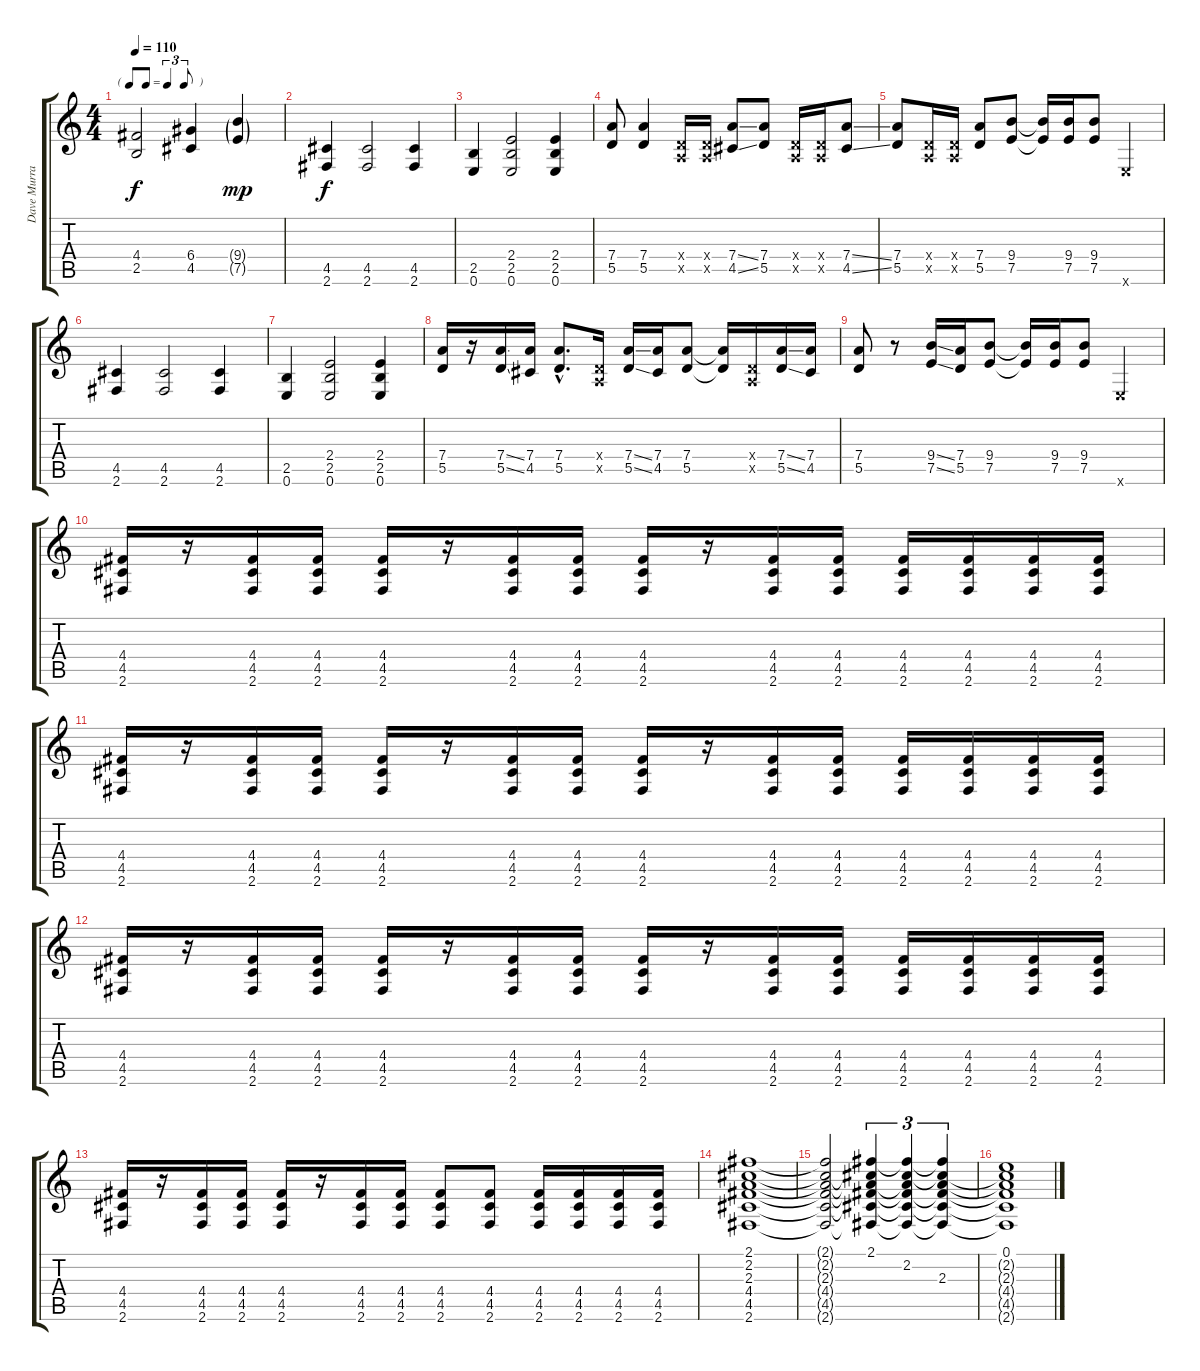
\track ("Dave Murray" "Dave Murra") {instrument overdrivenguitar}
\staff {score tabs}
\tuning (E4 B3 G3 D3 A2 E2) {hide}
\ts (4 4)
\tf triplet8th
\tempo 110
\clef g2
\ks c
(4.4 2.5).2{dy f} (6.4 4.5).4 (9.4{g} 7.5{g}).4{dy mp} |
(4.5 2.6).4{dy f} (4.5 2.6).2 (4.5 2.6).4 |
(2.5 0.6).4 (2.4 2.5 0.6).2 (2.4 2.5 0.6).4 |
(7.4 5.5).8 (7.4 5.5).4 (0.4{x} 0.5{x}).16 (0.4{x} 0.5{x}).16 (7.4{ss} 4.5{ss}).8 (7.4 5.5).8 (0.4{x} 0.5{x}).16 (0.4{x} 0.5{x}).16 (7.4{ss} 4.5{ss}).8 |
(7.4 5.5).8 (0.4{x} 0.5{x}).16 (0.4{x} 0.5{x}).16 (7.4 5.5).8 (9.4 7.5).8 (9.4{t} 7.5{t}).16 (9.4 7.5).16 (9.4 7.5).8 0.6{x}.4 |
(4.5 2.6).4 (4.5 2.6).2 (4.5 2.6).4 |
(2.5 0.6).4 (2.4 2.5 0.6).2 (2.4 2.5 0.6).4 |
(7.4 5.5).16 r.16 (7.4{ss} 5.5{ss}).16 (7.4 4.5).16 (7.4{hac} 5.5{hac}).8{d} (0.4{x} 0.5{x}).16 (7.4{ss} 5.5{ss}).16 (7.4 4.5).16 (7.4 5.5).8 (7.4{t} 5.5{t}).16 (0.4{x} 0.5{x}).16 (7.4{ss} 5.5{ss}).16 (7.4 4.5).16 |
(7.4 5.5).8 r.8 (9.4{ss} 7.5{ss}).16 (7.4 5.5).16 (9.4 7.5).8 (9.4{t} 7.5{t}).16 (9.4 7.5).16 (9.4 7.5).8 0.6{x}.4 |
(4.4 4.5 2.6).16 r.16 (4.4 4.5 2.6).16 (4.4 4.5 2.6).16 (4.4 4.5 2.6).16 r.16 (4.4 4.5 2.6).16 (4.4 4.5 2.6).16 (4.4 4.5 2.6).16 r.16 (4.4 4.5 2.6).16 (4.4 4.5 2.6).16 (4.4 4.5 2.6).16 (4.4 4.5 2.6).16 (4.4 4.5 2.6).16 (4.4 4.5 2.6).16 |
(4.4 4.5 2.6).16 r.16 (4.4 4.5 2.6).16 (4.4 4.5 2.6).16 (4.4 4.5 2.6).16 r.16 (4.4 4.5 2.6).16 (4.4 4.5 2.6).16 (4.4 4.5 2.6).16 r.16 (4.4 4.5 2.6).16 (4.4 4.5 2.6).16 (4.4 4.5 2.6).16 (4.4 4.5 2.6).16 (4.4 4.5 2.6).16 (4.4 4.5 2.6).16 |
(4.4 4.5 2.6).16 r.16 (4.4 4.5 2.6).16 (4.4 4.5 2.6).16 (4.4 4.5 2.6).16 r.16 (4.4 4.5 2.6).16 (4.4 4.5 2.6).16 (4.4 4.5 2.6).16 r.16 (4.4 4.5 2.6).16 (4.4 4.5 2.6).16 (4.4 4.5 2.6).16 (4.4 4.5 2.6).16 (4.4 4.5 2.6).16 (4.4 4.5 2.6).16 |
(4.4 4.5 2.6).16 r.16 (4.4 4.5 2.6).16 (4.4 4.5 2.6).16 (4.4 4.5 2.6).16 r.16 (4.4 4.5 2.6).16 (4.4 4.5 2.6).16 (4.4 4.5 2.6).8 (4.4 4.5 2.6).8 (4.4 4.5 2.6).16 (4.4 4.5 2.6).16 (4.4 4.5 2.6).16 (4.4 4.5 2.6).16 |
(2.1 2.2 2.3 4.4 4.5 2.6).1 |
(2.1{t} 2.2{t} 2.3{t} 4.4{t} 4.5{t} 2.6{t}).2 (2.1 2.2{t} 2.3{t} 4.4{t} 4.5{t} 2.6{t}).4{tu (3 2)} (2.1{t} 2.2 2.3{t} 4.4{t} 4.5{t} 2.6{t}).4{tu (3 2)} (2.1{t} 2.2{t} 2.3 4.4{t} 4.5{t} 2.6{t}).4{tu (3 2)} |
(0.1 2.2{t} 2.3{t} 4.4{t} 4.5{t} 2.6{t}).1
